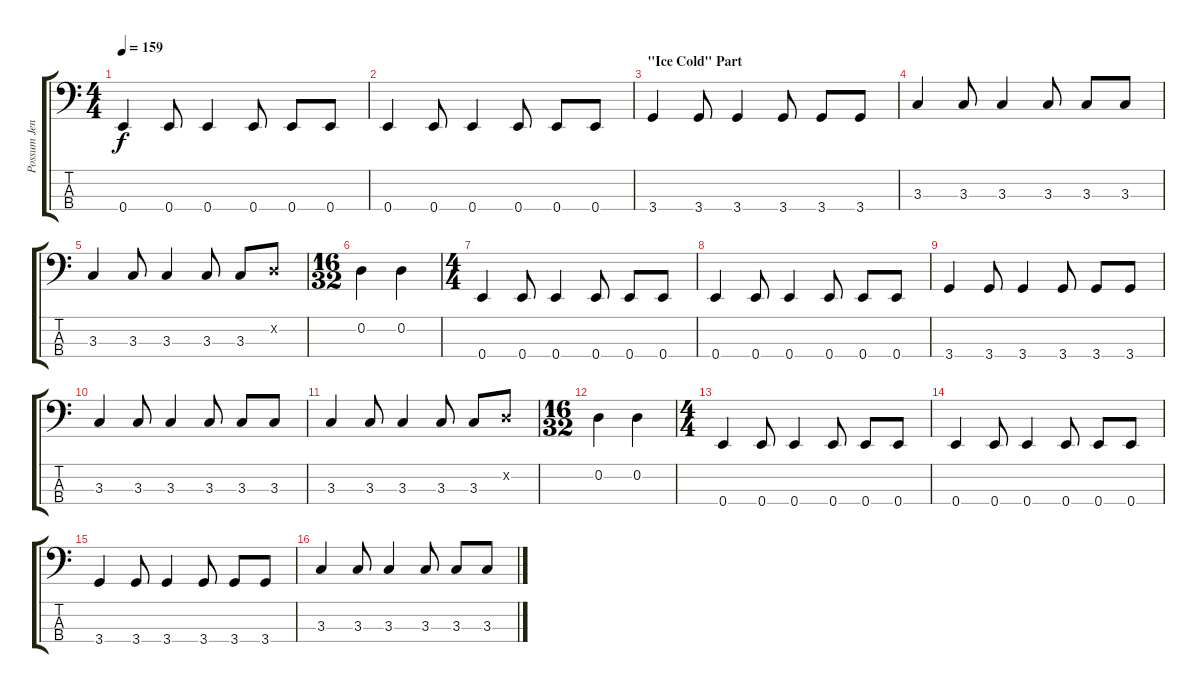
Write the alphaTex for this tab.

\track ("Possum Jenkins (Bass)" "Possum Jen") {instrument fretlessbass}
\staff {score tabs}
\tuning (G2 D2 A1 E1) {hide}
\ts (4 4)
\tempo 159
\clef f4
\ks c
0.4.4{dy f} 0.4.8 0.4.4 0.4.8 0.4.8 0.4.8 |
0.4.4 0.4.8 0.4.4 0.4.8 0.4.8 0.4.8 |
\section ("" "\"Ice Cold\" Part")
3.4.4 3.4.8 3.4.4 3.4.8 3.4.8 3.4.8 |
3.3.4 3.3.8 3.3.4 3.3.8 3.3.8 3.3.8 |
3.3.4 3.3.8 3.3.4 3.3.8 3.3.8 0.2{x}.8 |
\ts (16 32)
0.2.4 0.2.4 |
\ts (4 4)
0.4.4 0.4.8 0.4.4 0.4.8 0.4.8 0.4.8 |
0.4.4 0.4.8 0.4.4 0.4.8 0.4.8 0.4.8 |
3.4.4 3.4.8 3.4.4 3.4.8 3.4.8 3.4.8 |
3.3.4 3.3.8 3.3.4 3.3.8 3.3.8 3.3.8 |
3.3.4 3.3.8 3.3.4 3.3.8 3.3.8 0.2{x}.8 |
\ts (16 32)
0.2.4 0.2.4 |
\ts (4 4)
0.4.4 0.4.8 0.4.4 0.4.8 0.4.8 0.4.8 |
0.4.4 0.4.8 0.4.4 0.4.8 0.4.8 0.4.8 |
3.4.4 3.4.8 3.4.4 3.4.8 3.4.8 3.4.8 |
3.3.4 3.3.8 3.3.4 3.3.8 3.3.8 3.3.8
